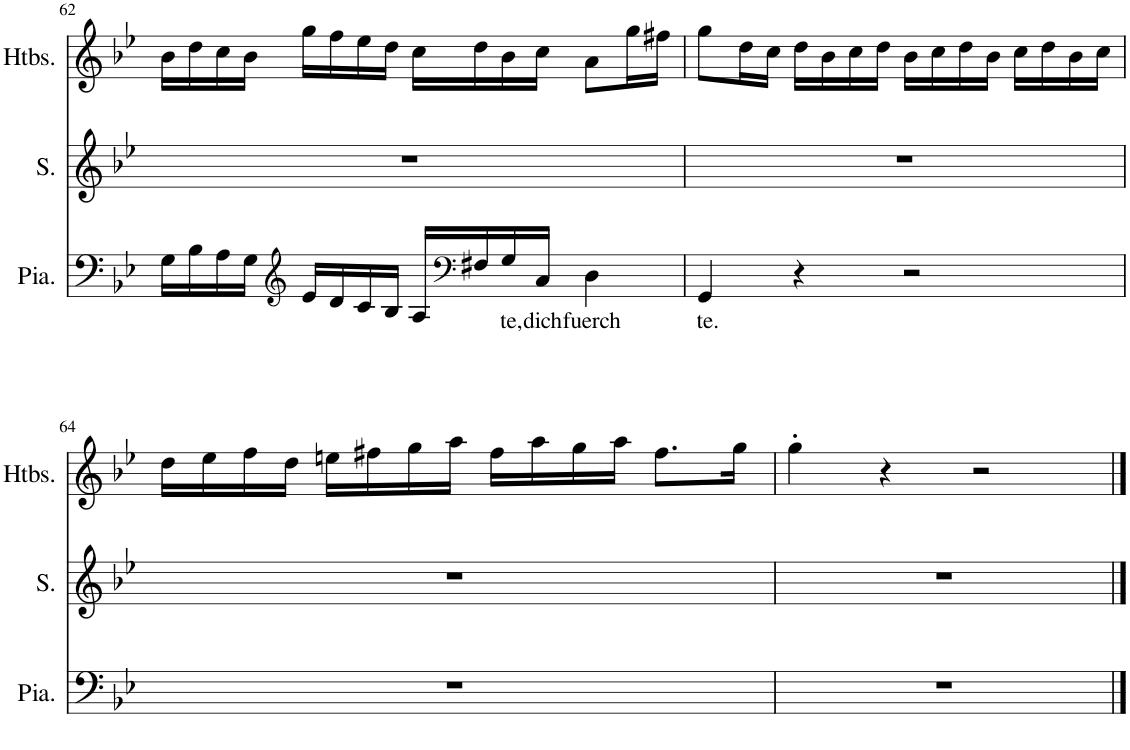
**kern	**text	**kern	**kern
*part3	*part3	*part2	*part1
*staff3	*staff3	*staff2	*staff1
*I"Piano, B	*	*I"Soprano, S	*I"Hautbois, Oboe
*I'Pia.	*	*I'S.	*I'Htbs.
!!LO:PB:g=z
*clefF4	*	*clefG2	*clefG2
*k[b-e-]	*	*k[b-e-]	*k[b-e-]
*M4/4	*	*M4/4	*M4/4
=62	=62	=62	=62
16G\LL	.	1r	16b-\LL
16B-\	.	.	16dd\
16A\	.	.	16cc\
16G\JJ	.	.	16b-\JJ
*clefG2	*	*	*
16e-/LL	.	.	16gg\LL
16d/	.	.	16ff\
16c/	.	.	16ee-\
16B-/JJ	.	.	16dd\JJ
16A/LL	.	.	16cc\LL
*clefF4	*	*	*
16F#X/	.	.	16dd\
!	!LO:LY:b	!	!
16G/	te,	.	16b-\
!	!LO:LY:b	!	!
16C/JJ	dich	.	16cc\JJ
!	!LO:LY:b	!	!
4D\	fuerch	.	8a\L
.	.	.	16gg\L
.	.	.	16ff#X\JJ
=63	=63	=63	=63
!	!LO:LY:b	!	!
4GG/	te.	1r	8gg\L
.	.	.	16dd\L
.	.	.	16cc\JJ
4r	.	.	16dd\LL
.	.	.	16b-\
.	.	.	16cc\
.	.	.	16dd\JJ
2r	.	.	16b-\LL
.	.	.	16cc\
.	.	.	16dd\
.	.	.	16b-\JJ
.	.	.	16cc\LL
.	.	.	16dd\
.	.	.	16b-\
.	.	.	16cc\JJ
!!LO:LB:g=z
=64	=64	=64	=64
1r	.	1r	16dd\LL
.	.	.	16ee-\
.	.	.	16ff\
.	.	.	16dd\JJ
.	.	.	16een\LL
.	.	.	16ff#X\
.	.	.	16gg\
.	.	.	16aa\JJ
.	.	.	16ff#\LL
.	.	.	16aa\
.	.	.	16gg\
.	.	.	16aa\JJ
.	.	.	8.ff#\L
.	.	.	16gg\Jk
=65	=65	=65	=65
1r	.	1r	4gg'\
.	.	.	4r
.	.	.	2r
==	==	==	==
*-	*-	*-	*-
